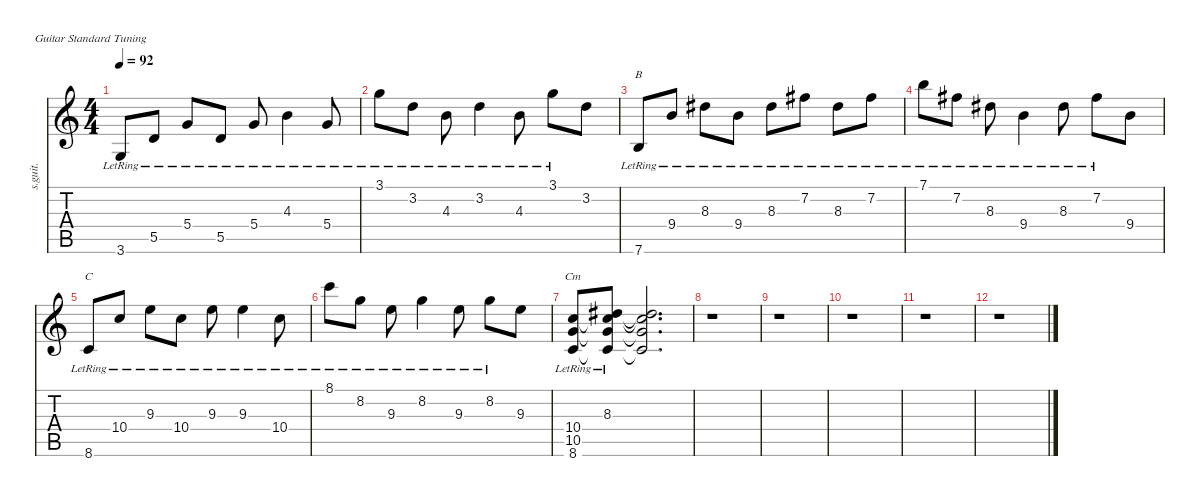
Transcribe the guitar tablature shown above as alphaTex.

\defaultSystemsLayout 4
\hideDynamics
\bracketExtendMode nobrackets
\track (" Ed O'Brien | Fender Stratocaster | Clean Guitar" "s.guit.") {instrument electricguitarclean}
\staff {score tabs}
\tuning (E4 B3 G3 D3 A2 E2)
\chord ("B" 3 1 2 2 0 x) {showdiagram false}
\chord ("C" 3 1 2 2 0 x) {showdiagram false}
\chord ("Cm" 3 1 2 2 0 x) {showdiagram false}
\ts (4 4)
\tempo 92
\clef g2
\ks c
3.6{lr}.8{dy mp} 5.5{lr}.8 5.4{lr}.8 5.5{lr}.8 5.4{lr}.8 4.3{lr}.4 5.4{lr}.8 |
3.1{lr}.8 3.2{lr}.8 4.3{lr}.8 3.2{lr}.4 4.3{lr}.8 3.1{lr}.8 3.2.8 |
7.6{lr}.8{ch "B"} 9.4{lr}.8 8.3{lr acc #}.8 9.4{lr}.8 8.3{lr acc #}.8 7.2{lr acc #}.8 8.3{lr acc #}.8 7.2{lr acc #}.8 |
7.1{lr}.8 7.2{lr acc #}.8 8.3{lr acc #}.8 9.4{lr}.4 8.3{lr acc #}.8 7.2{lr acc #}.8 9.4.8 |
8.6{lr}.8{ch "C"} 10.4{lr}.8 9.3{lr}.8 10.4{lr}.8 9.3{lr}.8 9.3{lr}.4 10.4{lr}.8 |
8.1{lr}.8 8.2{lr}.8 9.3{lr}.8 8.2{lr}.4 9.3{lr}.8 8.2{lr}.8 9.3.8 |
(10.4{lr} 10.5{lr} 8.6{lr}).8{ch "Cm"} (8.3{lr acc #} 10.4{lr t} 10.5{lr t} 8.6{lr t}).8 (8.3{t acc #} 10.4{t} 10.5{t} 8.6{t}).2{d} |
r.1 |
r.1 |
r.1 |
r.1 |
r.1
